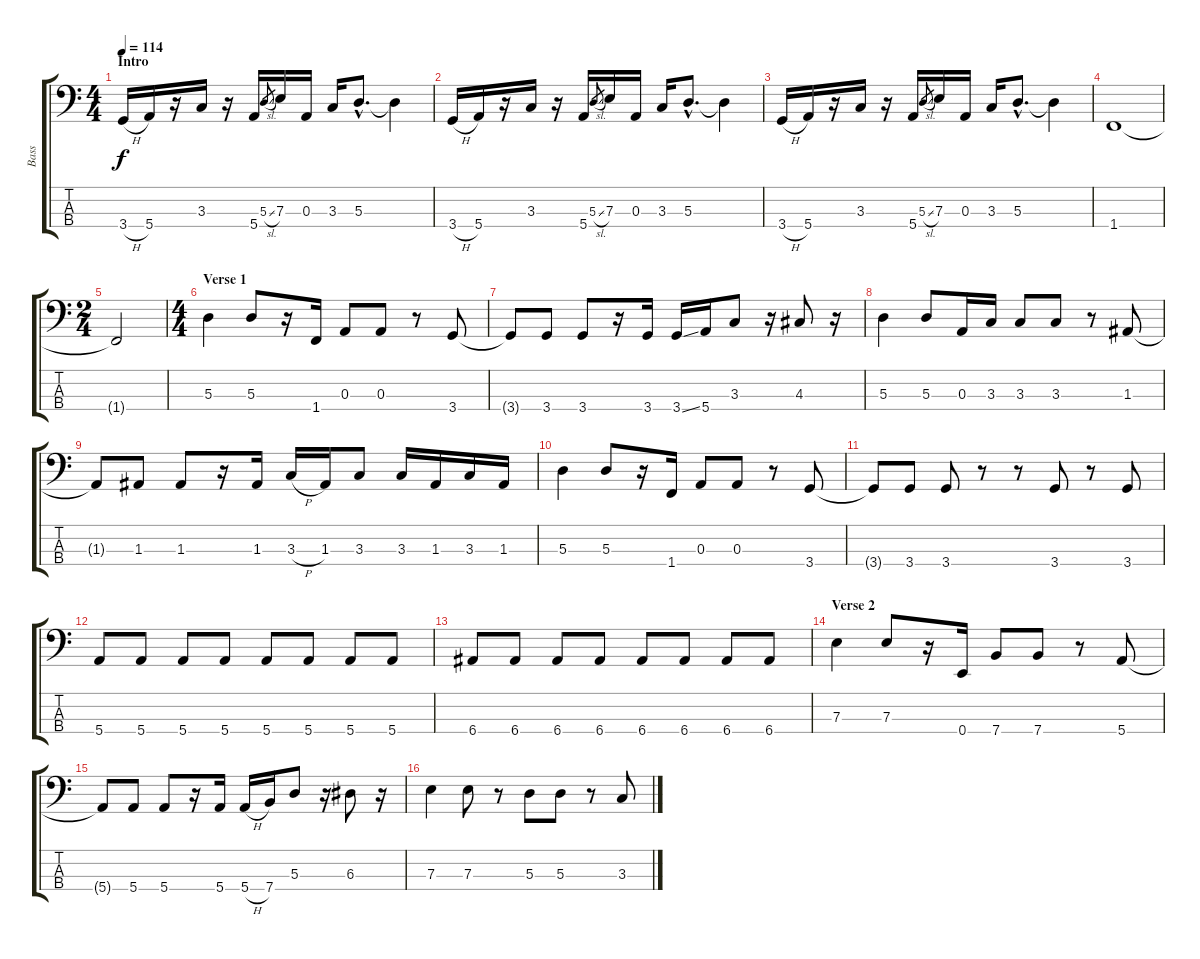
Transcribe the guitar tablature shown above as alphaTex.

\track ("Bass" "Bass") {instrument electricbassfinger}
\staff {score tabs}
\tuning (G2 D2 A1 E1) {hide}
\ts (4 4)
\section ("" "Intro")
\tempo 114
\clef f4
\ks c
3.4{h}.16{dy f instrument electricbassfinger} 5.4.16 r.16 3.3.16 r.16 5.4.16 5.3{sl}.8{gr} 7.3.16 0.3.16 3.3.16 5.3{hac}.8{d} 5.3{t}.4 |
3.4{h}.16 5.4.16 r.16 3.3.16 r.16 5.4.16 5.3{sl}.8{gr} 7.3.16 0.3.16 3.3.16 5.3{hac}.8{d} 5.3{t}.4 |
3.4{h}.16 5.4.16 r.16 3.3.16 r.16 5.4.16 5.3{sl}.8{gr} 7.3.16 0.3.16 3.3.16 5.3{hac}.8{d} 5.3{t}.4 |
1.4.1 |
\ts (2 4)
1.4{t}.2 |
\ts (4 4)
\section ("" "Verse 1")
5.3.4 5.3.8 r.16 1.4.16 0.3.8 0.3.8 r.8 3.4.8 |
3.4{t}.8 3.4.8 3.4.8 r.16 3.4.16 3.4{ss}.16 5.4.16 3.3.8 r.16 4.3.8 r.16 |
5.3.4 5.3.8 0.3.16 3.3.16 3.3.8 3.3.8 r.8 1.3.8 |
1.3{t}.8 1.3.8 1.3.8 r.16 1.3.16 3.3{h}.16 1.3.16 3.3.8 3.3.16 1.3.16 3.3.16 1.3.16 |
5.3.4 5.3.8 r.16 1.4.16 0.3.8 0.3.8 r.8 3.4.8 |
3.4{t}.8 3.4.8 3.4.8 r.8 r.8 3.4.8 r.8 3.4.8 |
5.4.8 5.4.8 5.4.8 5.4.8 5.4.8 5.4.8 5.4.8 5.4.8 |
6.4.8 6.4.8 6.4.8 6.4.8 6.4.8 6.4.8 6.4.8 6.4.8 |
\section ("" "Verse 2")
7.3.4 7.3.8 r.16 0.4.16 7.4.8 7.4.8 r.8 5.4.8 |
5.4{t}.8 5.4.8 5.4.8 r.16 5.4.16 5.4{h}.16 7.4.16 5.3.8 r.16 6.3.8 r.16 |
7.3.4 7.3.8 r.8 5.3.8 5.3.8 r.8 3.3.8
